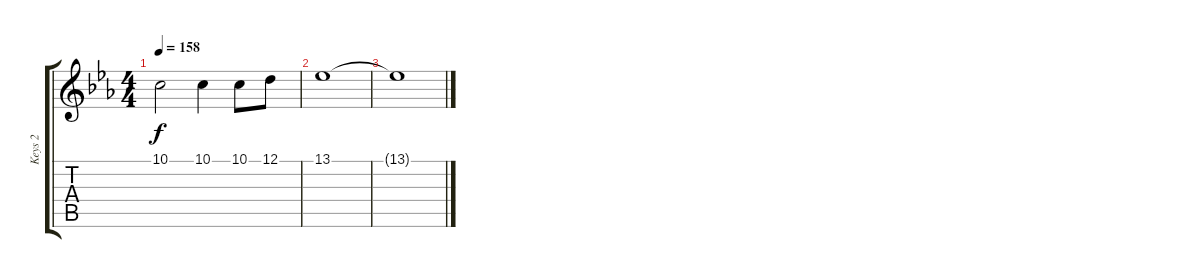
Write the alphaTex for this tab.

\track ("Keys 2" "Keys 2") {instrument pad5bowed}
\staff {score tabs}
\tuning (D4 A3 F3 C3 G2 C2) {hide}
\ts (4 4)
\tempo 158
\clef g2
\ks cminor
10.1.2{dy f} 10.1.4 10.1.8 12.1.8 |
13.1.1 |
13.1{t}.1
